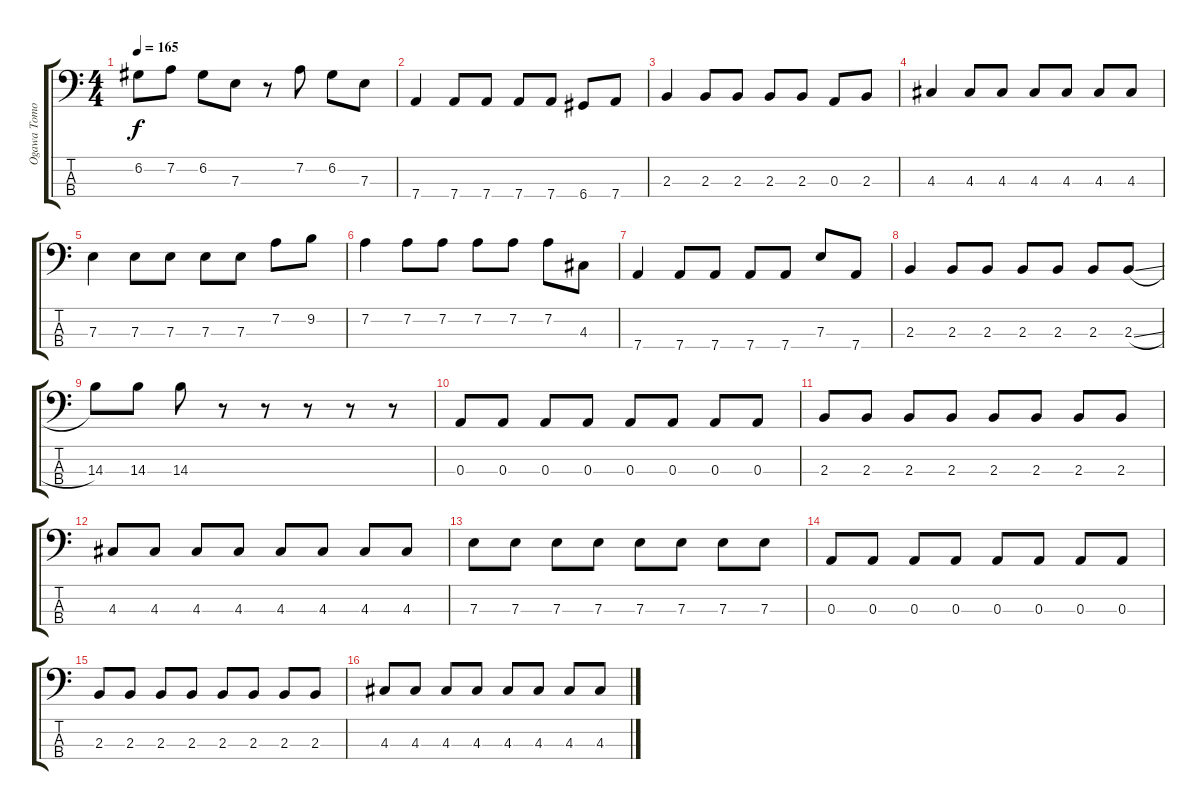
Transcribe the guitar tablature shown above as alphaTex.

\track ("Ogawa Tomomi" "Ogawa Tomo") {instrument electricbassfinger}
\staff {score tabs}
\tuning (G2 D2 A1 D1) {hide}
\ts (4 4)
\tempo 165
\clef f4
\ks c
6.2.8{dy f} 7.2.8 6.2.8 7.3.8 r.8 7.2.8 6.2.8 7.3.8 |
7.4.4 7.4.8 7.4.8 7.4.8 7.4.8 6.4.8 7.4.8 |
2.3.4 2.3.8 2.3.8 2.3.8 2.3.8 0.3.8 2.3.8 |
4.3.4 4.3.8 4.3.8 4.3.8 4.3.8 4.3.8 4.3.8 |
7.3.4 7.3.8 7.3.8 7.3.8 7.3.8 7.2.8 9.2.8 |
7.2.4 7.2.8 7.2.8 7.2.8 7.2.8 7.2.8 4.3.8 |
7.4.4 7.4.8 7.4.8 7.4.8 7.4.8 7.3.8 7.4.8 |
2.3.4 2.3.8 2.3.8 2.3.8 2.3.8 2.3.8 2.3{sl}.8 |
14.3.8 14.3.8 14.3.8 r.8 r.8 r.8 r.8 r.8 |
0.3.8 0.3.8 0.3.8 0.3.8 0.3.8 0.3.8 0.3.8 0.3.8 |
2.3.8 2.3.8 2.3.8 2.3.8 2.3.8 2.3.8 2.3.8 2.3.8 |
4.3.8 4.3.8 4.3.8 4.3.8 4.3.8 4.3.8 4.3.8 4.3.8 |
7.3.8 7.3.8 7.3.8 7.3.8 7.3.8 7.3.8 7.3.8 7.3.8 |
0.3.8 0.3.8 0.3.8 0.3.8 0.3.8 0.3.8 0.3.8 0.3.8 |
2.3.8 2.3.8 2.3.8 2.3.8 2.3.8 2.3.8 2.3.8 2.3.8 |
4.3.8 4.3.8 4.3.8 4.3.8 4.3.8 4.3.8 4.3.8 4.3.8
